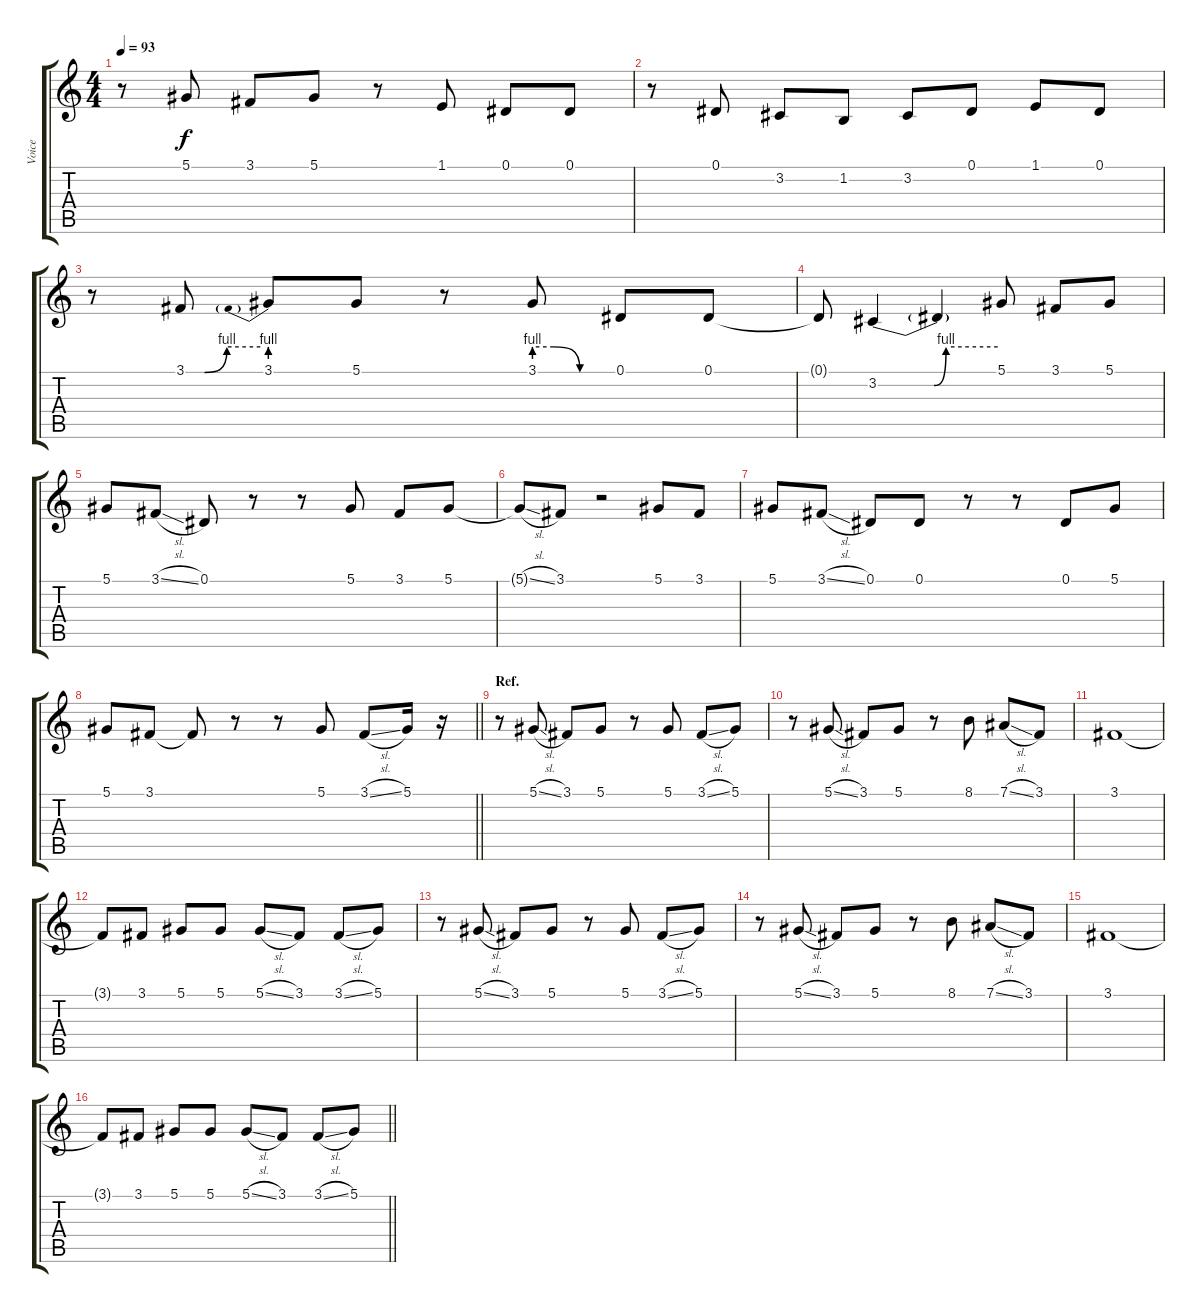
\track ("Voice" "Voice") {instrument lead1square}
\staff {score tabs}
\tuning (Eb4 Bb3 Gb3 Db3 Ab2 Eb2) {hide}
\ts (4 4)
\tempo 93
\clef g2
\ks c
r.8{dy f} 5.1.8 3.1.8 5.1.8 r.8 1.1.8 0.1.8 0.1.8 |
r.8 0.1.8 3.2.8 1.2.8 3.2.8 0.1.8 1.1.8 0.1.8 |
r.8 3.1{be (custom 0 0 15 0 33 4 60 4)}.8 3.1{be (prebend 0 4 60 4)}.8 5.1.8 r.8 3.1{be (custom 0 4 15 4 35 0 60 0)}.8 0.1.8 0.1.8 |
0.1{t}.8 3.2{be (custom 0 0 21 0 28 0 34 4 60 4)}.4 3.2{t}.4 5.1.8 3.1.8 5.1.8 |
5.1.8 3.1{sl}.8 0.1.8 r.8 r.8 5.1.8 3.1.8 5.1.8 |
5.1{sl t}.8 3.1.8 r.2 5.1.8 3.1.8 |
5.1.8 3.1{sl}.8 0.1.8 0.1.8 r.8 r.8 0.1.8 5.1.8 |
\barLineRight lightlight
5.1.8 3.1.8 3.1{t}.8 r.8 r.8 5.1.8 3.1{sl}.8 5.1.16 r.16 |
\section ("" "Ref.")
r.8 5.1{sl}.8 3.1.8 5.1.8 r.8 5.1.8 3.1{sl}.8 5.1.8 |
r.8 5.1{sl}.8 3.1.8 5.1.8 r.8 8.1.8 7.1{sl}.8 3.1.8 |
3.1.1 |
3.1{t}.8 3.1.8 5.1.8 5.1.8 5.1{sl}.8 3.1.8 3.1{sl}.8 5.1.8 |
r.8 5.1{sl}.8 3.1.8 5.1.8 r.8 5.1.8 3.1{sl}.8 5.1.8 |
r.8 5.1{sl}.8 3.1.8 5.1.8 r.8 8.1.8 7.1{sl}.8 3.1.8 |
3.1.1 |
\barLineRight lightlight
3.1{t}.8 3.1.8 5.1.8 5.1.8 5.1{sl}.8 3.1.8 3.1{sl}.8 5.1.8
